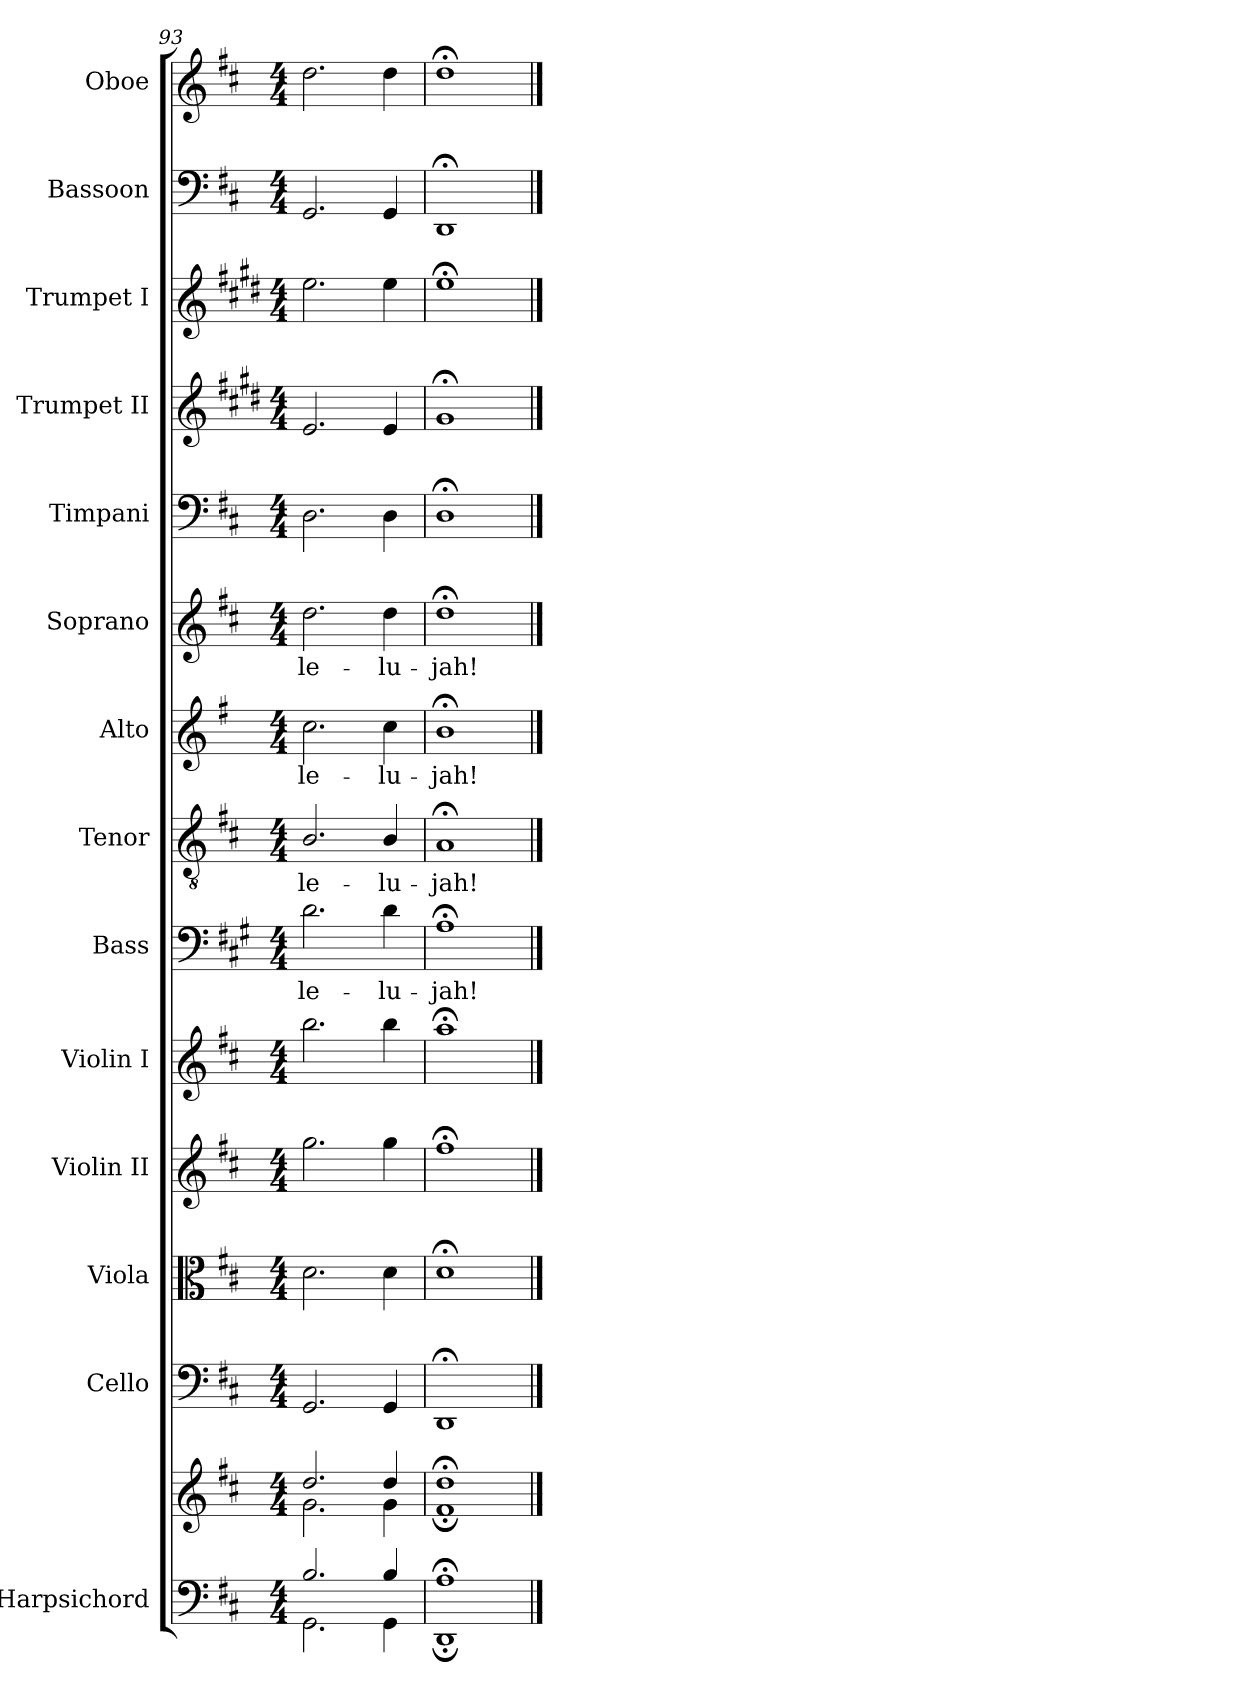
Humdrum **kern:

**kern	**kern	**kern	**kern	**kern	**kern	**kern	**text	**kern	**text	**kern	**text	**kern	**text	**kern	**kern	**kern	**kern	**kern
*part14	*part14	*part13	*part12	*part11	*part10	*part9	*part9	*part8	*part8	*part7	*part7	*part6	*part6	*part5	*part4	*part3	*part2	*part1
*staff15	*staff14	*staff13	*staff12	*staff11	*staff10	*staff9	*staff9	*staff8	*staff8	*staff7	*staff7	*staff6	*staff6	*staff5	*staff4	*staff3	*staff2	*staff1
*I"Harpsichord	*	*I"Cello	*I"Viola	*I"Violin II	*I"Violin I	*I"Bass	*	*I"Tenor	*	*I"Alto	*	*I"Soprano	*	*I"Timpani	*I"Trumpet II	*I"Trumpet I	*I"Bassoon	*I"Oboe
*I'Hpsd.	*	*I'Cello	*I'Viola	*I'Violin II	*I'Violin I	*I'Bass	*	*I'T.	*	*I'Alto	*	*I'Soprano	*	*I'Timpani	*I'Trumpet II	*I'Trumpet I	*I'Bassoon	*I'Oboe
*clefF4	*clefG2	*clefF4	*clefC3	*clefG2	*clefG2	*clefF4	*	*clefGv2	*	*clefG2	*	*clefG2	*	*clefF4	*clefG2	*clefG2	*clefF4	*clefG2
*	*	*	*	*	*	*ITrd4c7	*	*ITrd7c12	*	*ITrd3c5	*	*	*	*	*ITrd1c2	*ITrd1c2	*	*
*k[f#c#]	*k[f#c#]	*k[f#c#]	*k[f#c#]	*k[f#c#]	*k[f#c#]	*k[f#c#]	*	*k[f#c#]	*	*k[f#c#]	*	*k[f#c#]	*	*k[f#c#]	*k[f#c#]	*k[f#c#]	*k[f#c#]	*k[f#c#]
*D:	*D:	*D:	*D:	*D:	*D:	*D:	*	*D:	*	*D:	*	*D:	*	*D:	*D:	*D:	*D:	*D:
*M4/4	*M4/4	*M4/4	*M4/4	*M4/4	*M4/4	*M4/4	*	*M4/4	*	*M4/4	*	*M4/4	*	*M4/4	*M4/4	*M4/4	*M4/4	*M4/4
=93	=93	=93	=93	=93	=93	=93	=93	=93	=93	=93	=93	=93	=93	=93	=93	=93	=93	=93
*^	*^	*	*	*	*	*	*	*	*	*	*	*	*	*	*	*	*	*
!	!	!	!	!	!	!	!	!	!LO:LY:b	!	!LO:LY:b	!	!LO:LY:b	!	!LO:LY:b	!	!	!	!	!
2.B/	2.GG\	2.dd/	2.g\	2.GG/	2.d\	2.gg\	2.bb\	2.G\	-le-	2.BB/	-le-	2.g\	-le-	2.dd\	-le-	2.D\	2.d/	2.dd\	2.GG/	2.dd\
!	!	!	!	!	!	!	!	!	!LO:LY:b	!	!LO:LY:b	!	!LO:LY:b	!	!LO:LY:b	!	!	!	!	!
4B/	4GG\	4dd/	4g\	4GG/	4d\	4gg\	4bb\	4G\	-lu-	4BB/	-lu-	4g\	-lu-	4dd\	-lu-	4D\	4d/	4dd\	4GG/	4dd\
=94	=94	=94	=94	=94	=94	=94	=94	=94	=94	=94	=94	=94	=94	=94	=94	=94	=94	=94	=94	=94
!	!	!	!	!	!	!	!	!	!LO:LY:b	!	!LO:LY:b	!	!LO:LY:b	!	!LO:LY:b	!	!	!	!	!
1A;<	1DD;	1dd;<	1f#;	1DD;<	1d;<	1ff#;<	1aa;<	1D;<	-jah!	1AA;<	-jah!	1f#;<	-jah!	1dd;<	-jah!	1D;<	1f#;<	1dd;<	1DD;<	1dd;<
*v	*v	*	*	*	*	*	*	*	*	*	*	*	*	*	*	*	*	*	*	*
*	*v	*v	*	*	*	*	*	*	*	*	*	*	*	*	*	*	*	*	*
==	==	==	==	==	==	==	==	==	==	==	==	==	==	==	==	==	==	==
*-	*-	*-	*-	*-	*-	*-	*-	*-	*-	*-	*-	*-	*-	*-	*-	*-	*-	*-
